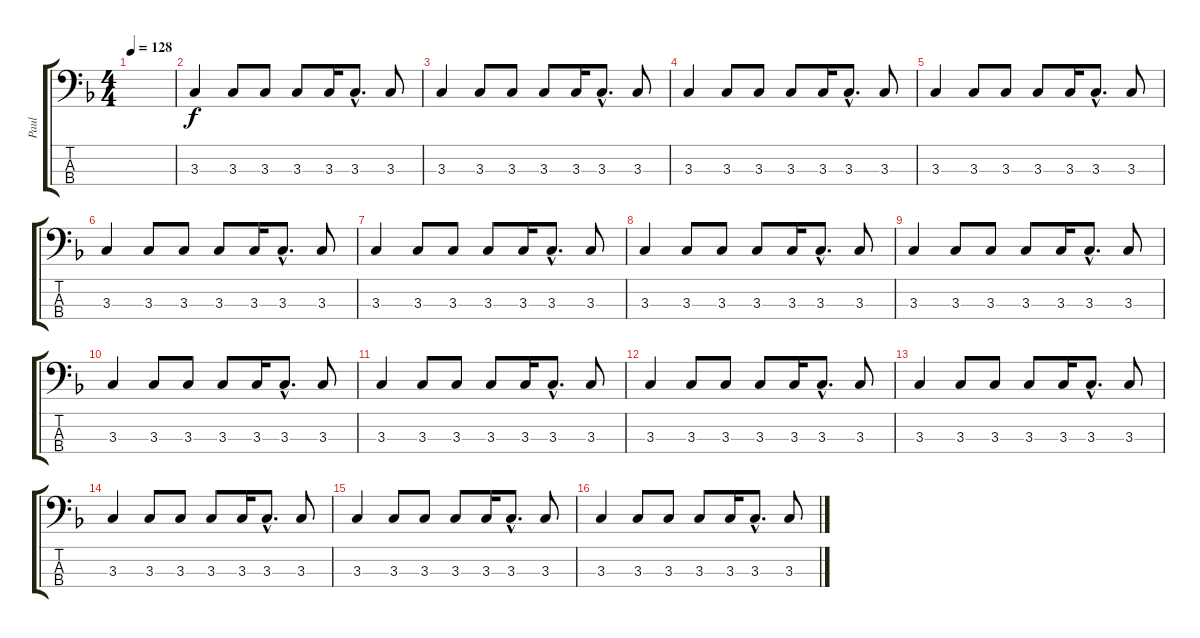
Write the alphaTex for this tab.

\track ("Paul" "Paul") {instrument electricbassfinger}
\staff {score tabs}
\tuning (G2 D2 A1 E1) {hide}
\ts (4 4)
\tempo 128
\clef f4
\ks f
|
3.3.4 3.3.8 3.3.8 3.3.8 3.3.16 3.3{hac}.8{d} 3.3.8 |
3.3.4 3.3.8 3.3.8 3.3.8 3.3.16 3.3{hac}.8{d} 3.3.8 |
3.3.4 3.3.8 3.3.8 3.3.8 3.3.16 3.3{hac}.8{d} 3.3.8 |
3.3.4 3.3.8 3.3.8 3.3.8 3.3.16 3.3{hac}.8{d} 3.3.8 |
3.3.4 3.3.8 3.3.8 3.3.8 3.3.16 3.3{hac}.8{d} 3.3.8 |
3.3.4 3.3.8 3.3.8 3.3.8 3.3.16 3.3{hac}.8{d} 3.3.8 |
3.3.4 3.3.8 3.3.8 3.3.8 3.3.16 3.3{hac}.8{d} 3.3.8 |
3.3.4 3.3.8 3.3.8 3.3.8 3.3.16 3.3{hac}.8{d} 3.3.8 |
3.3.4 3.3.8 3.3.8 3.3.8 3.3.16 3.3{hac}.8{d} 3.3.8 |
3.3.4 3.3.8 3.3.8 3.3.8 3.3.16 3.3{hac}.8{d} 3.3.8 |
3.3.4 3.3.8 3.3.8 3.3.8 3.3.16 3.3{hac}.8{d} 3.3.8 |
3.3.4 3.3.8 3.3.8 3.3.8 3.3.16 3.3{hac}.8{d} 3.3.8 |
3.3.4 3.3.8 3.3.8 3.3.8 3.3.16 3.3{hac}.8{d} 3.3.8 |
3.3.4 3.3.8 3.3.8 3.3.8 3.3.16 3.3{hac}.8{d} 3.3.8 |
3.3.4 3.3.8 3.3.8 3.3.8 3.3.16 3.3{hac}.8{d} 3.3.8
